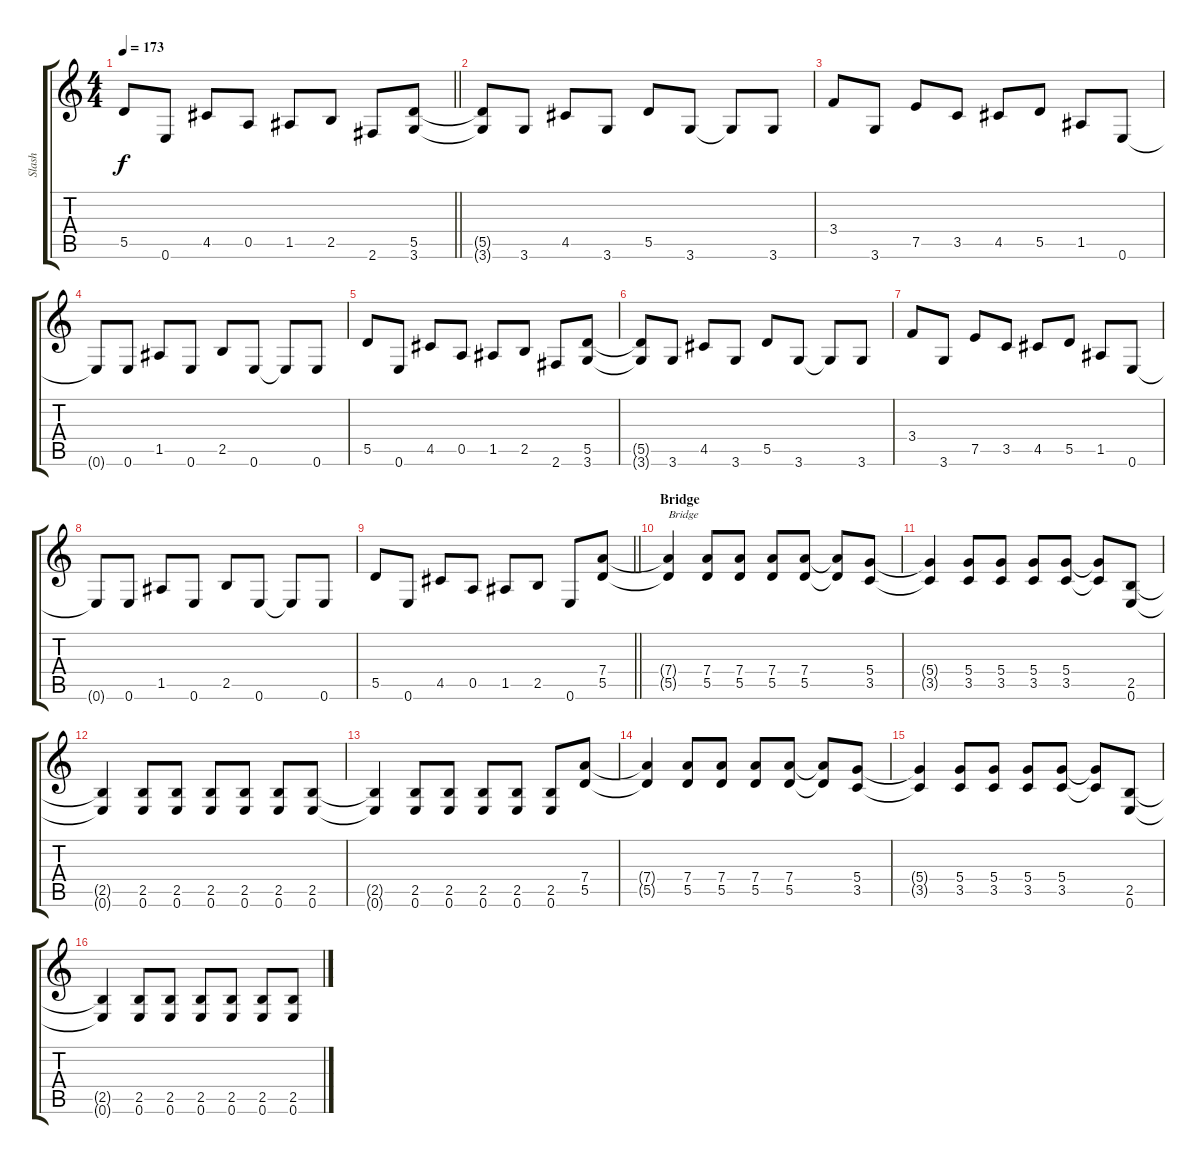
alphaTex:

\track ("Slash" "Slash") {instrument distortionguitar}
\staff {score tabs}
\tuning (E4 B3 G3 D3 A2 E2) {hide}
\ts (4 4)
\tempo 173
\clef g2
\barLineRight lightlight
\ks c
5.5.8{dy f} 0.6.8 4.5.8 0.5.8 1.5.8 2.5.8 2.6.8 (5.5 3.6).8 |
(5.5{t} 3.6{t}).8 3.6.8 4.5.8 3.6.8 5.5.8 3.6.8 3.6{t}.8 3.6.8 |
3.4.8 3.6.8 7.5.8 3.5.8 4.5.8 5.5.8 1.5.8 0.6.8 |
0.6{t}.8 0.6.8 1.5.8 0.6.8 2.5.8 0.6.8 0.6{t}.8 0.6.8 |
5.5.8 0.6.8 4.5.8 0.5.8 1.5.8 2.5.8 2.6.8 (5.5 3.6).8 |
(5.5{t} 3.6{t}).8 3.6.8 4.5.8 3.6.8 5.5.8 3.6.8 3.6{t}.8 3.6.8 |
3.4.8 3.6.8 7.5.8 3.5.8 4.5.8 5.5.8 1.5.8 0.6.8 |
0.6{t}.8 0.6.8 1.5.8 0.6.8 2.5.8 0.6.8 0.6{t}.8 0.6.8 |
\barLineRight lightlight
5.5.8 0.6.8 4.5.8 0.5.8 1.5.8 2.5.8 0.6.8 (7.4 5.5).8 |
\section ("" "Bridge")
(7.4{t} 5.5{t}).4{txt "Bridge"} (7.4 5.5).8 (7.4 5.5).8 (7.4 5.5).8 (7.4 5.5).8 (7.4{t} 5.5{t}).8 (5.4 3.5).8 |
(5.4{t} 3.5{t}).4 (5.4 3.5).8 (5.4 3.5).8 (5.4 3.5).8 (5.4 3.5).8 (5.4{t} 3.5{t}).8 (2.5 0.6).8 |
(2.5{t} 0.6{t}).4 (2.5 0.6).8 (2.5 0.6).8 (2.5 0.6).8 (2.5 0.6).8 (2.5 0.6).8 (2.5 0.6).8 |
(2.5{t} 0.6{t}).4 (2.5 0.6).8 (2.5 0.6).8 (2.5 0.6).8 (2.5 0.6).8 (2.5 0.6).8 (7.4 5.5).8 |
(7.4{t} 5.5{t}).4 (7.4 5.5).8 (7.4 5.5).8 (7.4 5.5).8 (7.4 5.5).8 (7.4{t} 5.5{t}).8 (5.4 3.5).8 |
(5.4{t} 3.5{t}).4 (5.4 3.5).8 (5.4 3.5).8 (5.4 3.5).8 (5.4 3.5).8 (5.4{t} 3.5{t}).8 (2.5 0.6).8 |
(2.5{t} 0.6{t}).4 (2.5 0.6).8 (2.5 0.6).8 (2.5 0.6).8 (2.5 0.6).8 (2.5 0.6).8 (2.5 0.6).8
